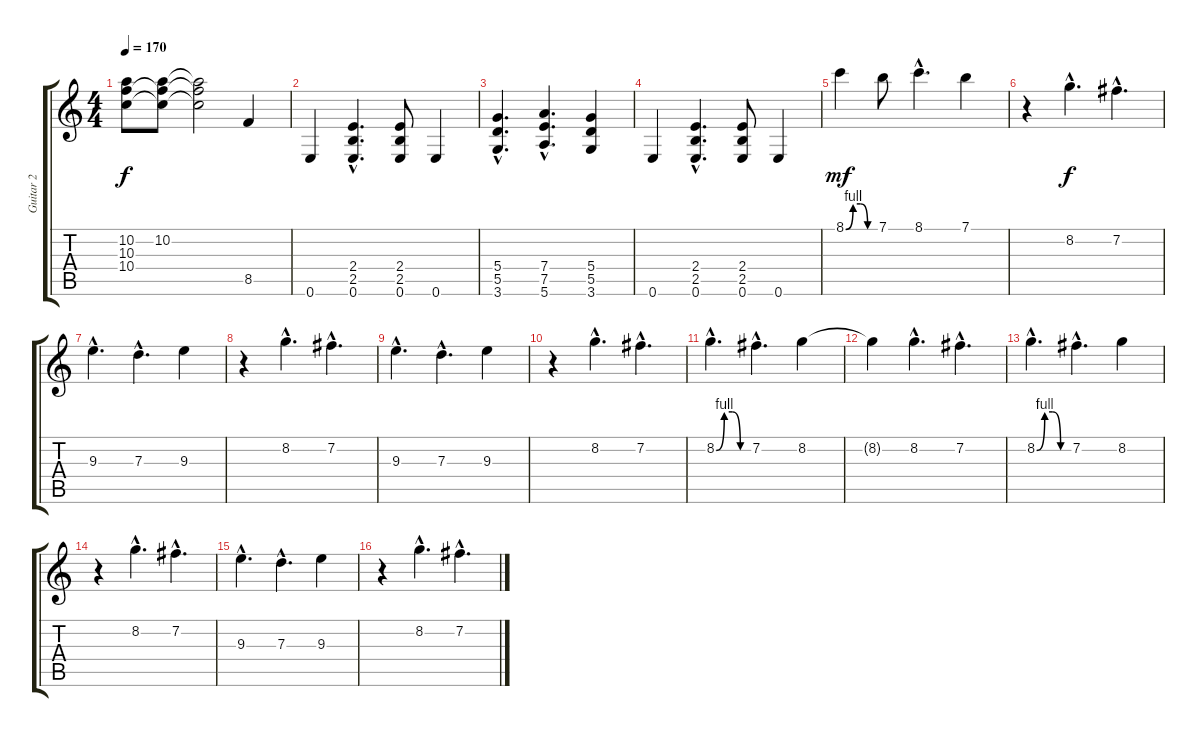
\track ("Guitar 2" "Guitar 2") {instrument overdrivenguitar}
\staff {score tabs}
\tuning (E4 B3 G3 D3 A2 E2) {hide}
\ts (4 4)
\tempo 170
\clef g2
\ks c
(10.2{t} 10.3{t} 10.4{t}).8{dy f} (10.2 10.3{t} 10.4{t}).8 (10.2{t} 10.3{t} 10.4{t}).2 8.5.4 |
0.6.4 (2.4{hac} 2.5{hac} 0.6{hac}).4{d} (2.4 2.5 0.6).8 0.6.4 |
(5.4{hac} 5.5{hac} 3.6{hac}).4{d} (7.4{hac} 7.5{hac} 5.6{hac}).4{d} (5.4 5.5 3.6).4 |
0.6.4 (2.4{hac} 2.5{hac} 0.6{hac}).4{d} (2.4 2.5 0.6).8 0.6.4 |
8.1{be (custom 0 0 15 4 30 4 45 0 60 0)}.4{dy mf} 7.1.8 8.1{hac}.4{d} 7.1.4 |
r.4 8.2{hac}.4{d dy f} 7.2{hac}.4{d} |
9.3{hac}.4{d} 7.3{hac}.4{d} 9.3.4 |
r.4 8.2{hac}.4{d} 7.2{hac}.4{d} |
9.3{hac}.4{d} 7.3{hac}.4{d} 9.3.4 |
r.4 8.2{hac}.4{d} 7.2{hac}.4{d} |
8.2{be (custom 0 0 15 4 30 4 45 0 60 0) hac}.4{d} 7.2{hac}.4{d} 8.2.4 |
8.2{t}.4 8.2{hac}.4{d} 7.2{hac}.4{d} |
8.2{be (custom 0 0 15 4 30 4 45 0 60 0) hac}.4{d} 7.2{hac}.4{d} 8.2.4 |
r.4 8.2{hac}.4{d} 7.2{hac}.4{d} |
9.3{hac}.4{d} 7.3{hac}.4{d} 9.3.4 |
r.4 8.2{hac}.4{d} 7.2{hac}.4{d}
